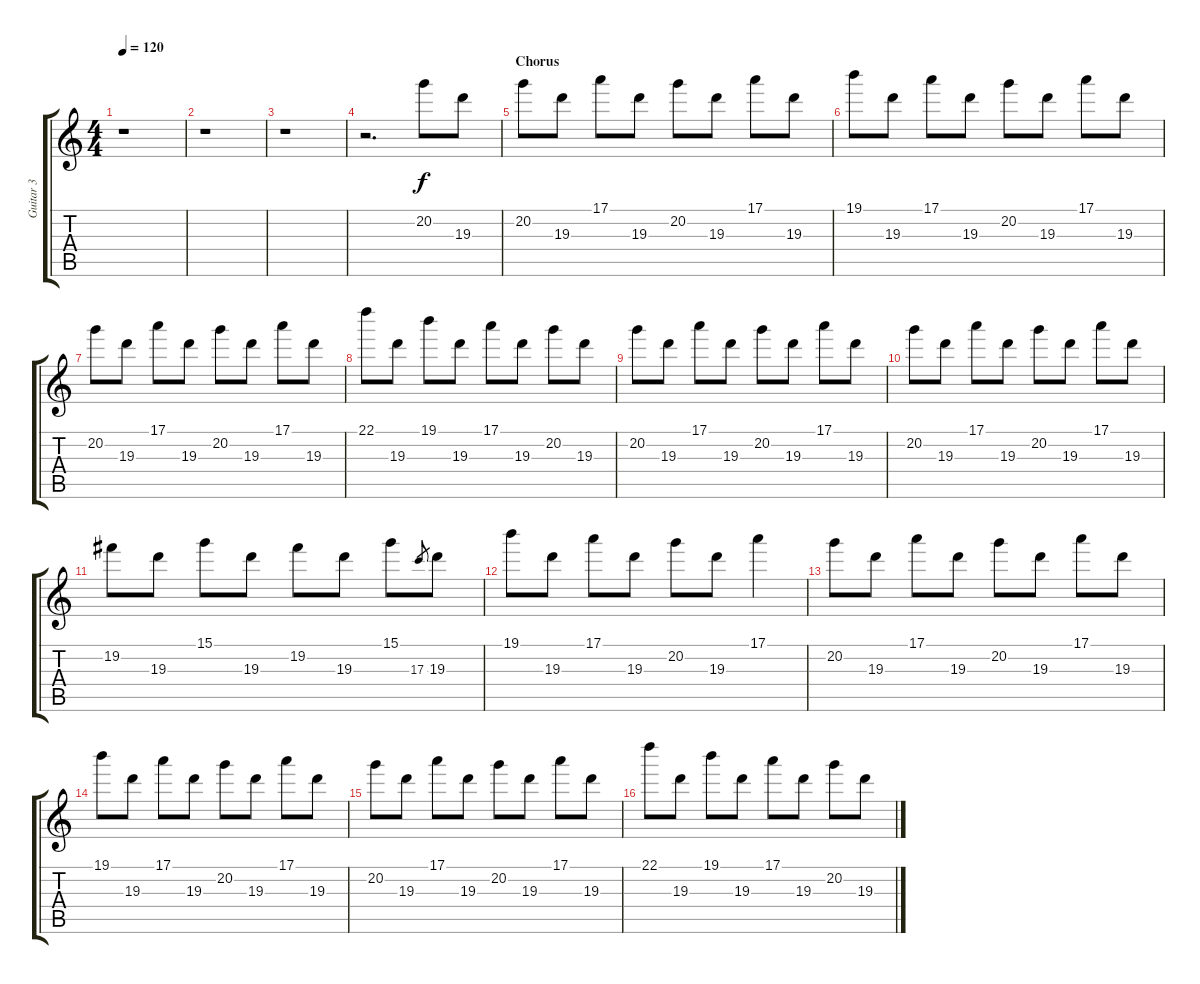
\track ("Guitar 3" "Guitar 3") {instrument overdrivenguitar}
\staff {score tabs}
\tuning (E4 B3 G3 D3 A2 E2) {hide}
\ts (4 4)
\tempo 120
\clef g2
\ks c
r.1{dy f} |
r.1 |
r.1 |
r.2{d} 20.2.8 19.3.8 |
\section ("" "Chorus")
20.2.8 19.3.8 17.1.8 19.3.8 20.2.8 19.3.8 17.1.8 19.3.8 |
19.1.8 19.3.8 17.1.8 19.3.8 20.2.8 19.3.8 17.1.8 19.3.8 |
20.2.8 19.3.8 17.1.8 19.3.8 20.2.8 19.3.8 17.1.8 19.3.8 |
22.1.8 19.3.8 19.1.8 19.3.8 17.1.8 19.3.8 20.2.8 19.3.8 |
20.2.8 19.3.8 17.1.8 19.3.8 20.2.8 19.3.8 17.1.8 19.3.8 |
20.2.8 19.3.8 17.1.8 19.3.8 20.2.8 19.3.8 17.1.8 19.3.8 |
19.2.8 19.3.8 15.1.8 19.3.8 19.2.8 19.3.8 15.1.8 17.3.8{gr} 19.3.8 |
19.1.8 19.3.8 17.1.8 19.3.8 20.2.8 19.3.8 17.1.4 |
20.2.8 19.3.8 17.1.8 19.3.8 20.2.8 19.3.8 17.1.8 19.3.8 |
19.1.8 19.3.8 17.1.8 19.3.8 20.2.8 19.3.8 17.1.8 19.3.8 |
20.2.8 19.3.8 17.1.8 19.3.8 20.2.8 19.3.8 17.1.8 19.3.8 |
22.1.8 19.3.8 19.1.8 19.3.8 17.1.8 19.3.8 20.2.8 19.3.8
